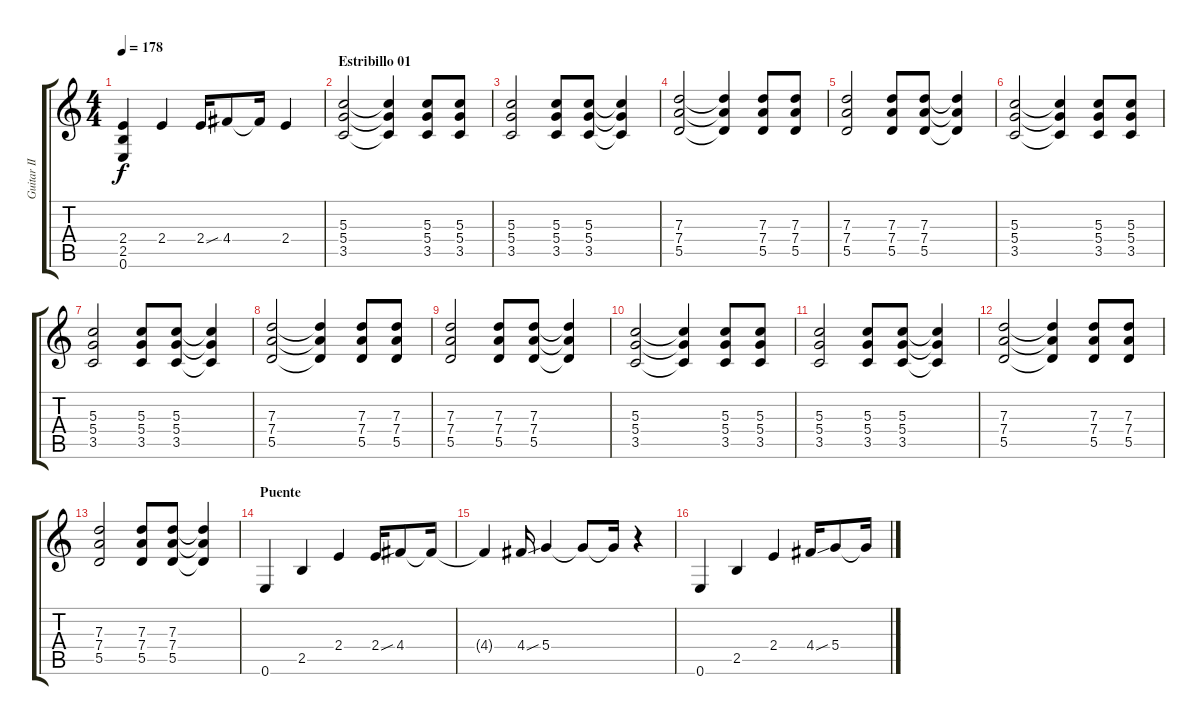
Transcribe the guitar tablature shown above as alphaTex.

\track ("Guitar II" "Guitar II") {instrument distortionguitar}
\staff {score tabs}
\tuning (E4 B3 G3 D3 A2 E2) {hide}
\ts (4 4)
\tempo 178
\clef g2
\ks c
(2.4 2.5 0.6).4{dy f} 2.4.4 2.4{sou}.16 4.4.8 4.4{t}.16 2.4.4 |
\section ("" "Estribillo 01")
(5.3 5.4 3.5).2 (5.3{t} 5.4{t} 3.5{t}).4 (5.3 5.4 3.5).8 (5.3 5.4 3.5).8 |
(5.3 5.4 3.5).2 (5.3 5.4 3.5).8 (5.3 5.4 3.5).8 (5.3{t} 5.4{t} 3.5{t}).4 |
(7.3 7.4 5.5).2 (7.3{t} 7.4{t} 5.5{t}).4 (7.3 7.4 5.5).8 (7.3 7.4 5.5).8 |
(7.3 7.4 5.5).2 (7.3 7.4 5.5).8 (7.3 7.4 5.5).8 (7.3{t} 7.4{t} 5.5{t}).4 |
(5.3 5.4 3.5).2 (5.3{t} 5.4{t} 3.5{t}).4 (5.3 5.4 3.5).8 (5.3 5.4 3.5).8 |
(5.3 5.4 3.5).2 (5.3 5.4 3.5).8 (5.3 5.4 3.5).8 (5.3{t} 5.4{t} 3.5{t}).4 |
(7.3 7.4 5.5).2 (7.3{t} 7.4{t} 5.5{t}).4 (7.3 7.4 5.5).8 (7.3 7.4 5.5).8 |
(7.3 7.4 5.5).2 (7.3 7.4 5.5).8 (7.3 7.4 5.5).8 (7.3{t} 7.4{t} 5.5{t}).4 |
(5.3 5.4 3.5).2 (5.3{t} 5.4{t} 3.5{t}).4 (5.3 5.4 3.5).8 (5.3 5.4 3.5).8 |
(5.3 5.4 3.5).2 (5.3 5.4 3.5).8 (5.3 5.4 3.5).8 (5.3{t} 5.4{t} 3.5{t}).4 |
(7.3 7.4 5.5).2 (7.3{t} 7.4{t} 5.5{t}).4 (7.3 7.4 5.5).8 (7.3 7.4 5.5).8 |
(7.3 7.4 5.5).2 (7.3 7.4 5.5).8 (7.3 7.4 5.5).8 (7.3{t} 7.4{t} 5.5{t}).4 |
\section ("" "Puente")
0.6.4 2.5.4 2.4.4 2.4{sou}.16 4.4.8 4.4{t}.16 |
4.4{t}.4 4.4{sou}.16 5.4.4 5.4{t}.8 5.4{t}.16 r.4 |
0.6.4 2.5.4 2.4.4 4.4{sou}.16 5.4.8 5.4{t}.16
